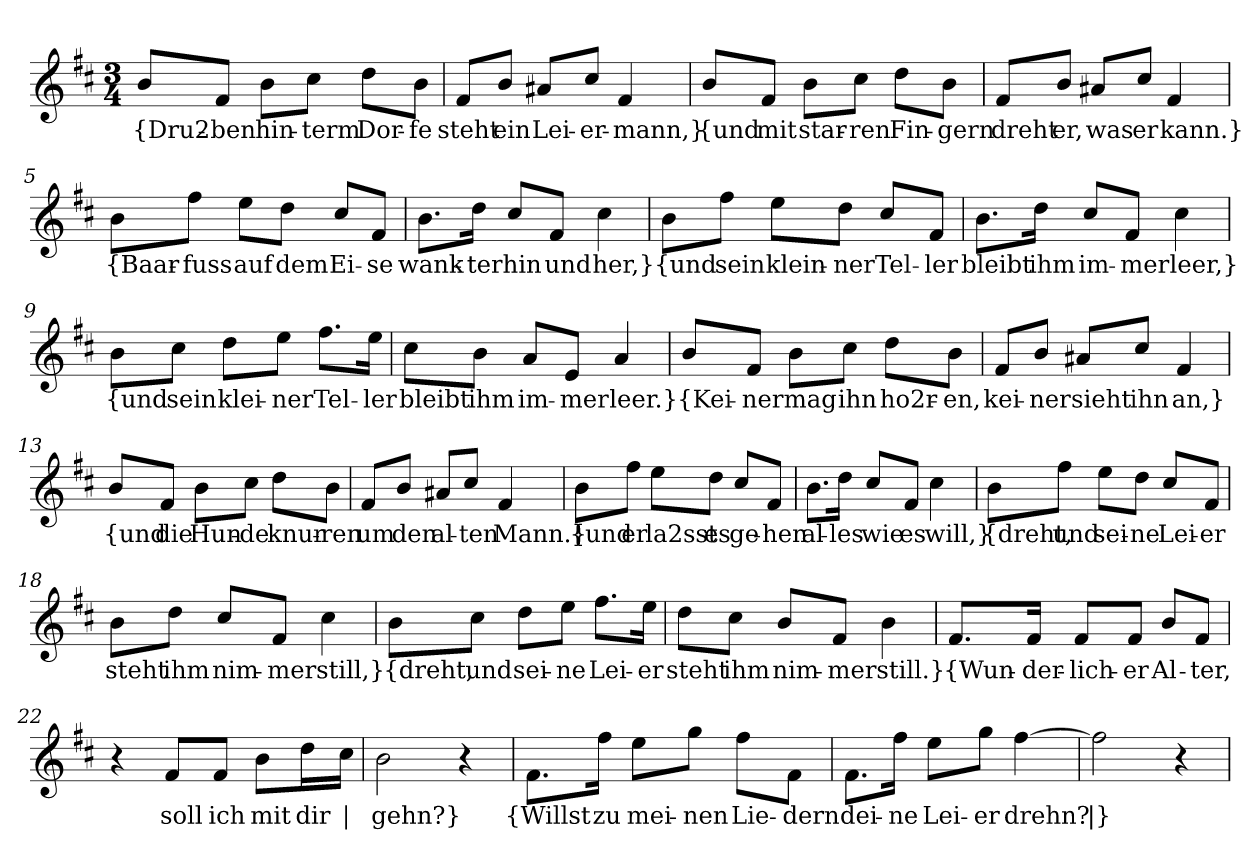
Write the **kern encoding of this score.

**kern	**text
*part1	*part1
*staff1	*staff1
*clefG2	*
*k[f#c#]	*
*M3/4	*
=1	=1
!	!LO:LY:b
8b/L	{Dru2-
!	!LO:LY:b
8f#/J	-ben
!	!LO:LY:b
8b\L	hin-
!	!LO:LY:b
8cc#\J	-term
!	!LO:LY:b
8dd\L	Dor-
!	!LO:LY:b
8b\J	-fe
=2	=2
!	!LO:LY:b
8f#/L	steht
!	!LO:LY:b
8b/J	ein
!	!LO:LY:b
8a#X/L	Lei-
!	!LO:LY:b
8cc#/J	-er-
!	!LO:LY:b
4f#/	-mann,}
=3	=3
!	!LO:LY:b
8b/L	{und
!	!LO:LY:b
8f#/J	mit
!	!LO:LY:b
8b\L	star-
!	!LO:LY:b
8cc#\J	-ren
!	!LO:LY:b
8dd\L	Fin-
!	!LO:LY:b
8b\J	-gern
!!LO:LB:g=z
=4	=4
!	!LO:LY:b
8f#/L	dreht
!	!LO:LY:b
8b/J	er,
!	!LO:LY:b
8a#X/L	was
!	!LO:LY:b
8cc#/J	er
!	!LO:LY:b
4f#/	kann.}
=5	=5
!	!LO:LY:b
8b\L	{Baar-
!	!LO:LY:b
8ff#\J	-fuss
!	!LO:LY:b
8ee\L	auf
!	!LO:LY:b
8dd\J	dem
!	!LO:LY:b
8cc#/L	Ei-
!	!LO:LY:b
8f#/J	-se
=6	=6
!	!LO:LY:b
8.b\L	wank-
!	!LO:LY:b
16dd\Jk	-ter
!	!LO:LY:b
8cc#/L	hin
!	!LO:LY:b
8f#/J	und
!	!LO:LY:b
4cc#\	her,}
!!LO:LB:g=z
=7	=7
!	!LO:LY:b
8b\L	{und
!	!LO:LY:b
8ff#\J	sein
!	!LO:LY:b
8ee\L	klein-
!	!LO:LY:b
8dd\J	-ner
!	!LO:LY:b
8cc#/L	Tel-
!	!LO:LY:b
8f#/J	-ler
=8	=8
!	!LO:LY:b
8.b\L	bleibt
!	!LO:LY:b
16dd\Jk	ihm
!	!LO:LY:b
8cc#/L	im-
!	!LO:LY:b
8f#/J	-mer
!	!LO:LY:b
4cc#\	leer,}
=9	=9
!	!LO:LY:b
8b\L	{und
!	!LO:LY:b
8cc#\J	sein
!	!LO:LY:b
8dd\L	klei-
!	!LO:LY:b
8ee\J	-ner
!	!LO:LY:b
8.ff#\L	Tel-
!	!LO:LY:b
16ee\Jk	-ler
!!LO:LB:g=z
=10	=10
!	!LO:LY:b
8cc#\L	bleibt
!	!LO:LY:b
8b\J	ihm
!	!LO:LY:b
8a/L	im-
!	!LO:LY:b
8e/J	-mer
!	!LO:LY:b
4a/	leer.}
=11	=11
!	!LO:LY:b
8b/L	{Kei-
!	!LO:LY:b
8f#/J	-ner
!	!LO:LY:b
8b\L	mag
!	!LO:LY:b
8cc#\J	ihn
!	!LO:LY:b
8dd\L	ho2r-
!	!LO:LY:b
8b\J	-en,
=12	=12
!	!LO:LY:b
8f#/L	kei-
!	!LO:LY:b
8b/J	-ner
!	!LO:LY:b
8a#X/L	sieht
!	!LO:LY:b
8cc#/J	ihn
!	!LO:LY:b
4f#/	an,}
!!LO:LB:g=z
=13	=13
!	!LO:LY:b
8b/L	{und
!	!LO:LY:b
8f#/J	die
!	!LO:LY:b
8b\L	Hun-
!	!LO:LY:b
8cc#\J	-de
!	!LO:LY:b
8dd\L	knur-
!	!LO:LY:b
8b\J	-ren
=14	=14
!	!LO:LY:b
8f#/L	um
!	!LO:LY:b
8b/J	den
!	!LO:LY:b
8a#X/L	al-
!	!LO:LY:b
8cc#/J	-ten
!	!LO:LY:b
4f#/	Mann.}
=15	=15
!	!LO:LY:b
8b\L	{und
!	!LO:LY:b
8ff#\J	er
!	!LO:LY:b
8ee\L	la2sst
!	!LO:LY:b
8dd\J	es
!	!LO:LY:b
8cc#/L	ge-
!	!LO:LY:b
8f#/J	-hen
=16	=16
!	!LO:LY:b
8.b\L	al-
!	!LO:LY:b
16dd\Jk	-les
!	!LO:LY:b
8cc#/L	wie
!	!LO:LY:b
8f#/J	es
!	!LO:LY:b
4cc#\	will,}
!!LO:LB:g=z
=17	=17
!	!LO:LY:b
8b\L	{dreht,
!	!LO:LY:b
8ff#\J	und
!	!LO:LY:b
8ee\L	sei-
!	!LO:LY:b
8dd\J	-ne
!	!LO:LY:b
8cc#/L	Lei-
!	!LO:LY:b
8f#/J	-er
=18	=18
!	!LO:LY:b
8b\L	steht
!	!LO:LY:b
8dd\J	ihm
!	!LO:LY:b
8cc#/L	nim-
!	!LO:LY:b
8f#/J	-mer
!	!LO:LY:b
4cc#\	still,}
=19	=19
!	!LO:LY:b
8b\L	{dreht,
!	!LO:LY:b
8cc#\J	und
!	!LO:LY:b
8dd\L	sei-
!	!LO:LY:b
8ee\J	-ne
!	!LO:LY:b
8.ff#\L	Lei-
!	!LO:LY:b
16ee\Jk	-er
!!LO:LB:g=z
=20	=20
!	!LO:LY:b
8dd\L	steht
!	!LO:LY:b
8cc#\J	ihm
!	!LO:LY:b
8b/L	nim-
!	!LO:LY:b
8f#/J	-mer
!	!LO:LY:b
4b\	still.}
=21	=21
!	!LO:LY:b
8.f#/L	{Wun-
!	!LO:LY:b
16f#/Jk	-der-
!	!LO:LY:b
8f#/L	-lich-
!	!LO:LY:b
8f#/J	-er
!	!LO:LY:b
8b/L	Al-
!	!LO:LY:b
8f#/J	-ter,
=22	=22
4r	.
!	!LO:LY:b
8f#/L	soll
!	!LO:LY:b
8f#/J	ich
!	!LO:LY:b
8b\L	mit
!	!LO:LY:b
16dd\L	dir
!	!LO:LY:b
16cc#\JJ	|
=23	=23
!	!LO:LY:b
2b\	gehn?}
4r	.
!!LO:LB:g=z
=24	=24
!	!LO:LY:b
8.f#\L	{Willst
!	!LO:LY:b
16ff#\Jk	zu
!	!LO:LY:b
8ee\L	mei-
!	!LO:LY:b
8gg\J	-nen
!	!LO:LY:b
8ff#\L	Lie-
!	!LO:LY:b
8f#\J	-dern
=25	=25
!	!LO:LY:b
8.f#\L	dei-
!	!LO:LY:b
16ff#\Jk	-ne
!	!LO:LY:b
8ee\L	Lei-
!	!LO:LY:b
8gg\J	-er
!	!LO:LY:b
[4ff#\	drehn?
=26	=26
!	!LO:LY:b
2ff#\]	|}
4r	.
=	=
*-	*-
